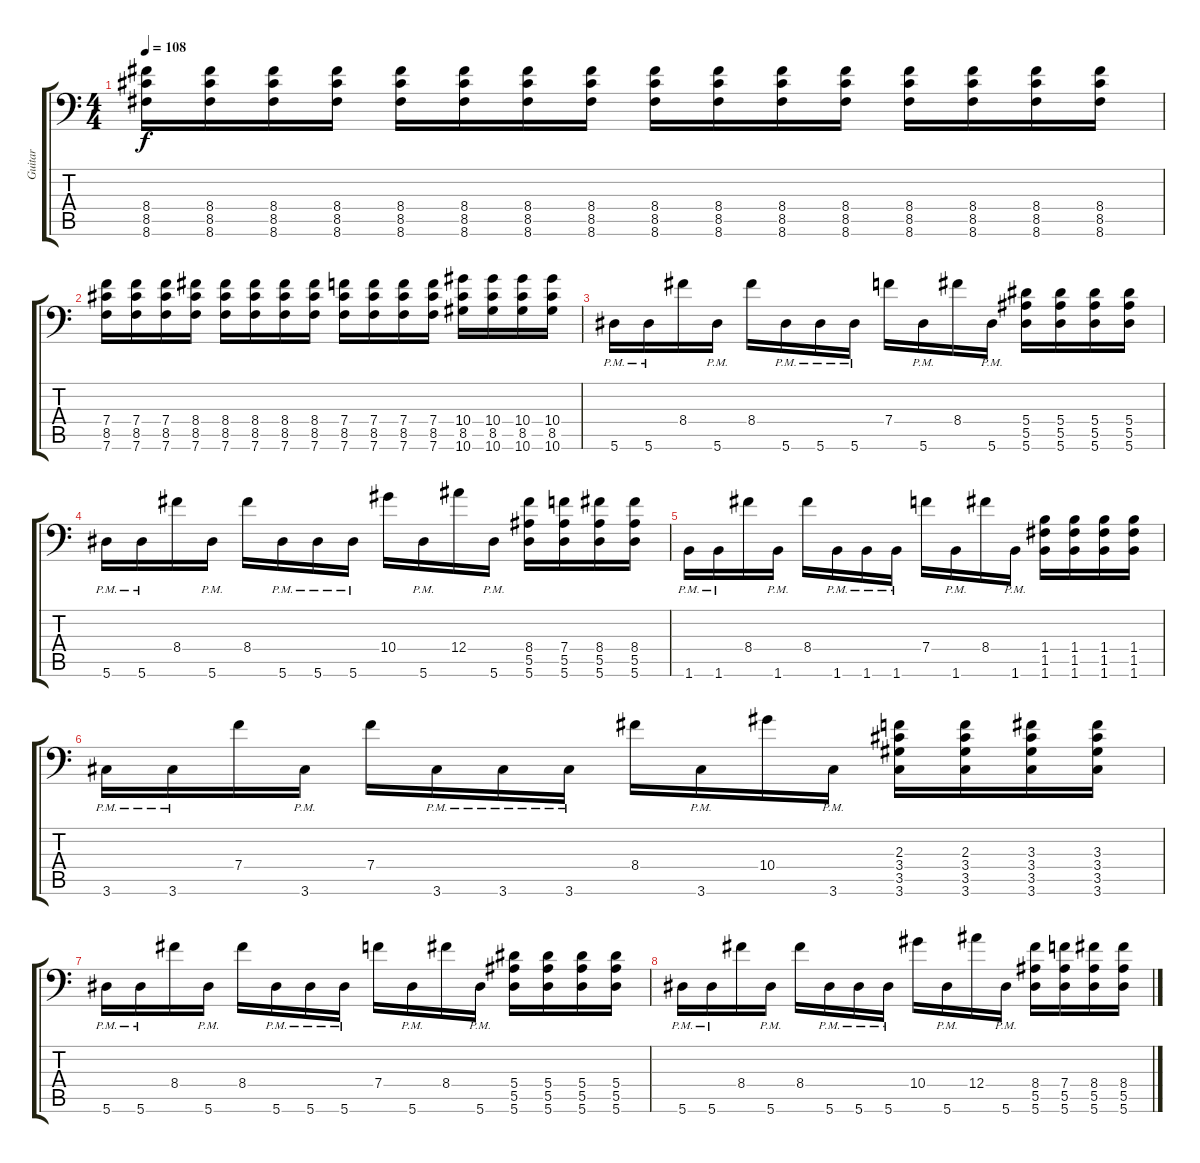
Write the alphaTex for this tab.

\track ("Guitar" "Guitar") {instrument distortionguitar}
\staff {score tabs}
\tuning (C4 G3 Eb3 Bb2 F2 Bb1) {hide}
\ts (4 4)
\tempo 108
\clef f4
\ks c
(8.4 8.5 8.6).16{dy f} (8.4 8.5 8.6).16 (8.4 8.5 8.6).16 (8.4 8.5 8.6).16 (8.4 8.5 8.6).16 (8.4 8.5 8.6).16 (8.4 8.5 8.6).16 (8.4 8.5 8.6).16 (8.4 8.5 8.6).16 (8.4 8.5 8.6).16 (8.4 8.5 8.6).16 (8.4 8.5 8.6).16 (8.4 8.5 8.6).16 (8.4 8.5 8.6).16 (8.4 8.5 8.6).16 (8.4 8.5 8.6).16 |
(7.4 8.5 7.6).16 (7.4 8.5 7.6).16 (7.4 8.5 7.6).16 (8.4 8.5 7.6).16 (8.4 8.5 7.6).16 (8.4 8.5 7.6).16 (8.4 8.5 7.6).16 (8.4 8.5 7.6).16 (7.4 8.5 7.6).16 (7.4 8.5 7.6).16 (7.4 8.5 7.6).16 (7.4 8.5 7.6).16 (10.4 8.5 10.6).16 (10.4 8.5 10.6).16 (10.4 8.5 10.6).16 (10.4 8.5 10.6).16 |
5.6{pm}.16 5.6{pm}.16 8.4.16 5.6{pm}.16 8.4.16 5.6{pm}.16 5.6{pm}.16 5.6{pm}.16 7.4.16 5.6{pm}.16 8.4.16 5.6{pm}.16 (5.4 5.5 5.6).16 (5.4 5.5 5.6).16 (5.4 5.5 5.6).16 (5.4 5.5 5.6).16 |
5.6{pm}.16 5.6{pm}.16 8.4.16 5.6{pm}.16 8.4.16 5.6{pm}.16 5.6{pm}.16 5.6{pm}.16 10.4.16 5.6{pm}.16 12.4.16 5.6{pm}.16 (8.4 5.5 5.6).16 (7.4 5.5 5.6).16 (8.4 5.5 5.6).16 (8.4 5.5 5.6).16 |
1.6{pm}.16 1.6{pm}.16 8.4.16 1.6{pm}.16 8.4.16 1.6{pm}.16 1.6{pm}.16 1.6{pm}.16 7.4.16 1.6{pm}.16 8.4.16 1.6{pm}.16 (1.4 1.5 1.6).16 (1.4 1.5 1.6).16 (1.4 1.5 1.6).16 (1.4 1.5 1.6).16 |
3.6{pm}.16 3.6{pm}.16 7.4.16 3.6{pm}.16 7.4.16 3.6{pm}.16 3.6{pm}.16 3.6{pm}.16 8.4.16 3.6{pm}.16 10.4.16 3.6{pm}.16 (2.3 3.4 3.5 3.6).16 (2.3 3.4 3.5 3.6).16 (3.3 3.4 3.5 3.6).16 (3.3 3.4 3.5 3.6).16 |
5.6{pm}.16 5.6{pm}.16 8.4.16 5.6{pm}.16 8.4.16 5.6{pm}.16 5.6{pm}.16 5.6{pm}.16 7.4.16 5.6{pm}.16 8.4.16 5.6{pm}.16 (5.4 5.5 5.6).16 (5.4 5.5 5.6).16 (5.4 5.5 5.6).16 (5.4 5.5 5.6).16 |
5.6{pm}.16 5.6{pm}.16 8.4.16 5.6{pm}.16 8.4.16 5.6{pm}.16 5.6{pm}.16 5.6{pm}.16 10.4.16 5.6{pm}.16 12.4.16 5.6{pm}.16 (8.4 5.5 5.6).16 (7.4 5.5 5.6).16 (8.4 5.5 5.6).16 (8.4 5.5 5.6).16
